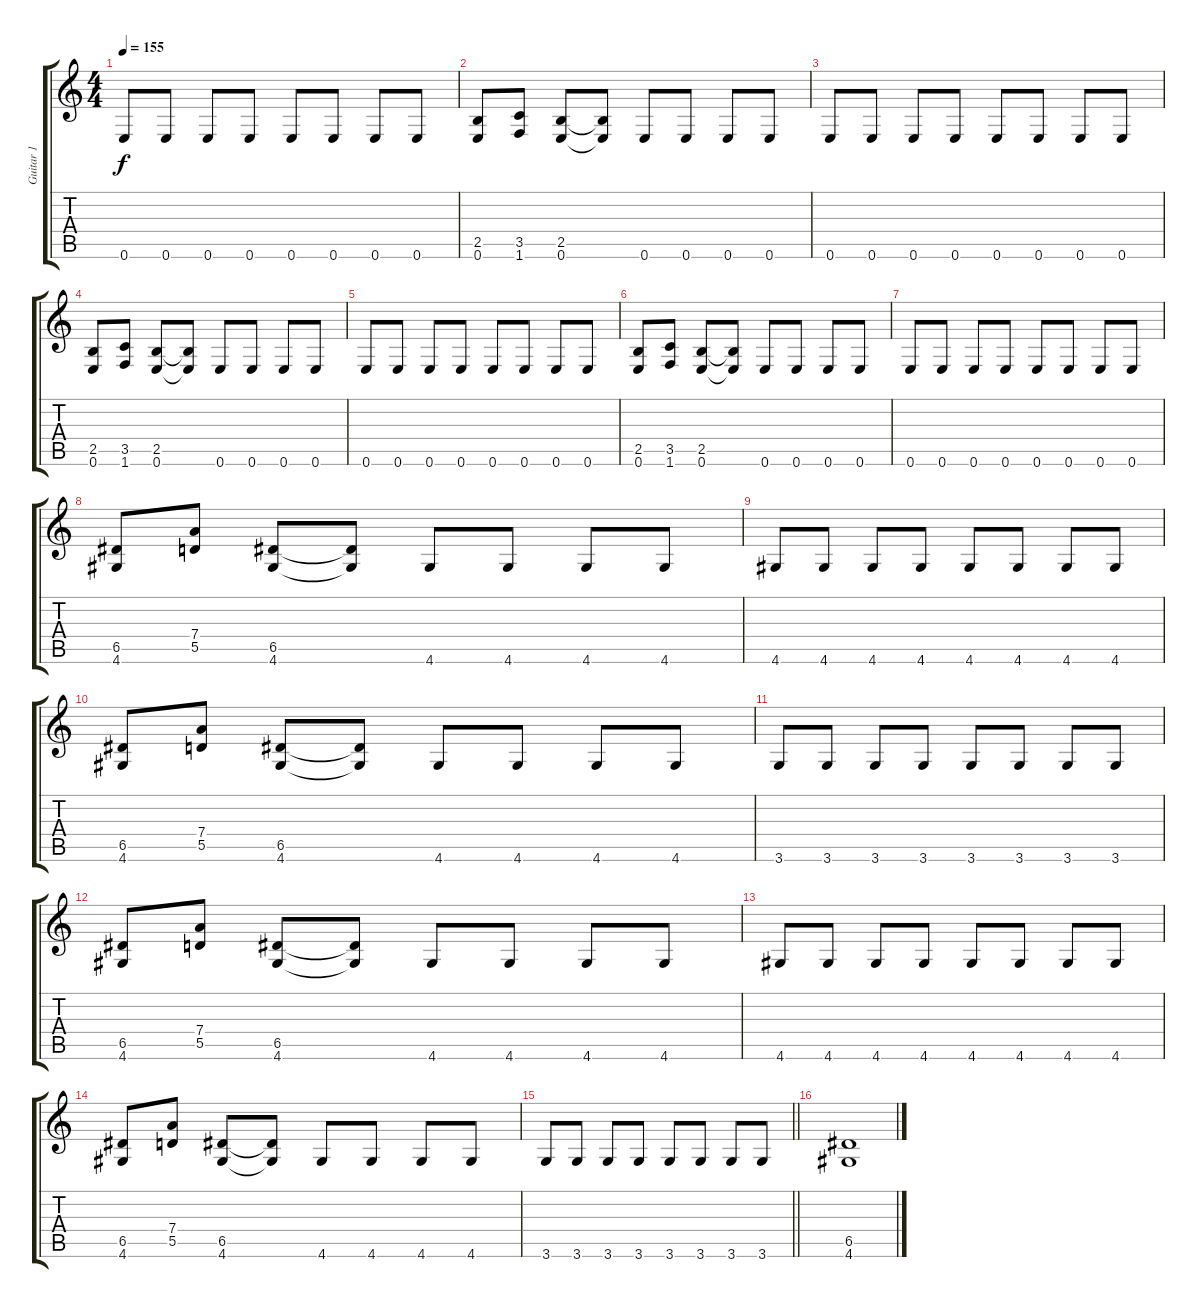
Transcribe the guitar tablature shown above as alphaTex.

\track ("Guitar 1" "Guitar 1") {instrument distortionguitar}
\staff {score tabs}
\tuning (E4 B3 G3 D3 A2 E2) {hide}
\ts (4 4)
\tempo 155
\clef g2
\ks c
0.6.8{dy f} 0.6.8 0.6.8 0.6.8 0.6.8 0.6.8 0.6.8 0.6.8 |
(2.5 0.6).8 (3.5 1.6).8 (2.5 0.6).8 (2.5{t} 0.6{t}).8 0.6.8 0.6.8 0.6.8 0.6.8 |
0.6.8 0.6.8 0.6.8 0.6.8 0.6.8 0.6.8 0.6.8 0.6.8 |
(2.5 0.6).8 (3.5 1.6).8 (2.5 0.6).8 (2.5{t} 0.6{t}).8 0.6.8 0.6.8 0.6.8 0.6.8 |
0.6.8 0.6.8 0.6.8 0.6.8 0.6.8 0.6.8 0.6.8 0.6.8 |
(2.5 0.6).8 (3.5 1.6).8 (2.5 0.6).8 (2.5{t} 0.6{t}).8 0.6.8 0.6.8 0.6.8 0.6.8 |
0.6.8 0.6.8 0.6.8 0.6.8 0.6.8 0.6.8 0.6.8 0.6.8 |
(6.5 4.6).8 (7.4 5.5).8 (6.5 4.6).8 (6.5{t} 4.6{t}).8 4.6.8 4.6.8 4.6.8 4.6.8 |
4.6.8 4.6.8 4.6.8 4.6.8 4.6.8 4.6.8 4.6.8 4.6.8 |
(6.5 4.6).8 (7.4 5.5).8 (6.5 4.6).8 (6.5{t} 4.6{t}).8 4.6.8 4.6.8 4.6.8 4.6.8 |
3.6.8 3.6.8 3.6.8 3.6.8 3.6.8 3.6.8 3.6.8 3.6.8 |
(6.5 4.6).8 (7.4 5.5).8 (6.5 4.6).8 (6.5{t} 4.6{t}).8 4.6.8 4.6.8 4.6.8 4.6.8 |
4.6.8 4.6.8 4.6.8 4.6.8 4.6.8 4.6.8 4.6.8 4.6.8 |
(6.5 4.6).8 (7.4 5.5).8 (6.5 4.6).8 (6.5{t} 4.6{t}).8 4.6.8 4.6.8 4.6.8 4.6.8 |
\barLineRight lightlight
3.6.8 3.6.8 3.6.8 3.6.8 3.6.8 3.6.8 3.6.8 3.6.8 |
(6.5 4.6).1
